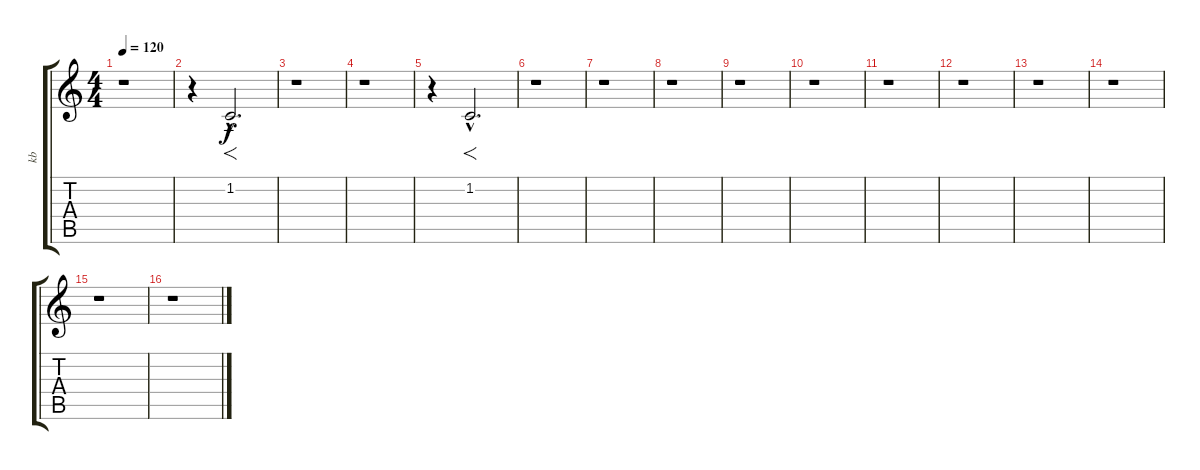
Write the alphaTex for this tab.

\track ("kb" "kb") {instrument stringensemble1}
\staff {score tabs}
\tuning (E4 B3 G3 D3 A2 E2) {hide}
\ts (4 4)
\tempo 120
\clef g2
\ks c
r.1{dy f} |
r.4 1.2{hac}.2{f d volume 16 balance 8} |
r.1 |
r.1 |
r.4 1.2{hac}.2{f d volume 16 balance 8} |
r.1 |
r.1 |
r.1 |
r.1 |
r.1 |
r.1 |
r.1 |
r.1 |
r.1 |
r.1 |
r.1
